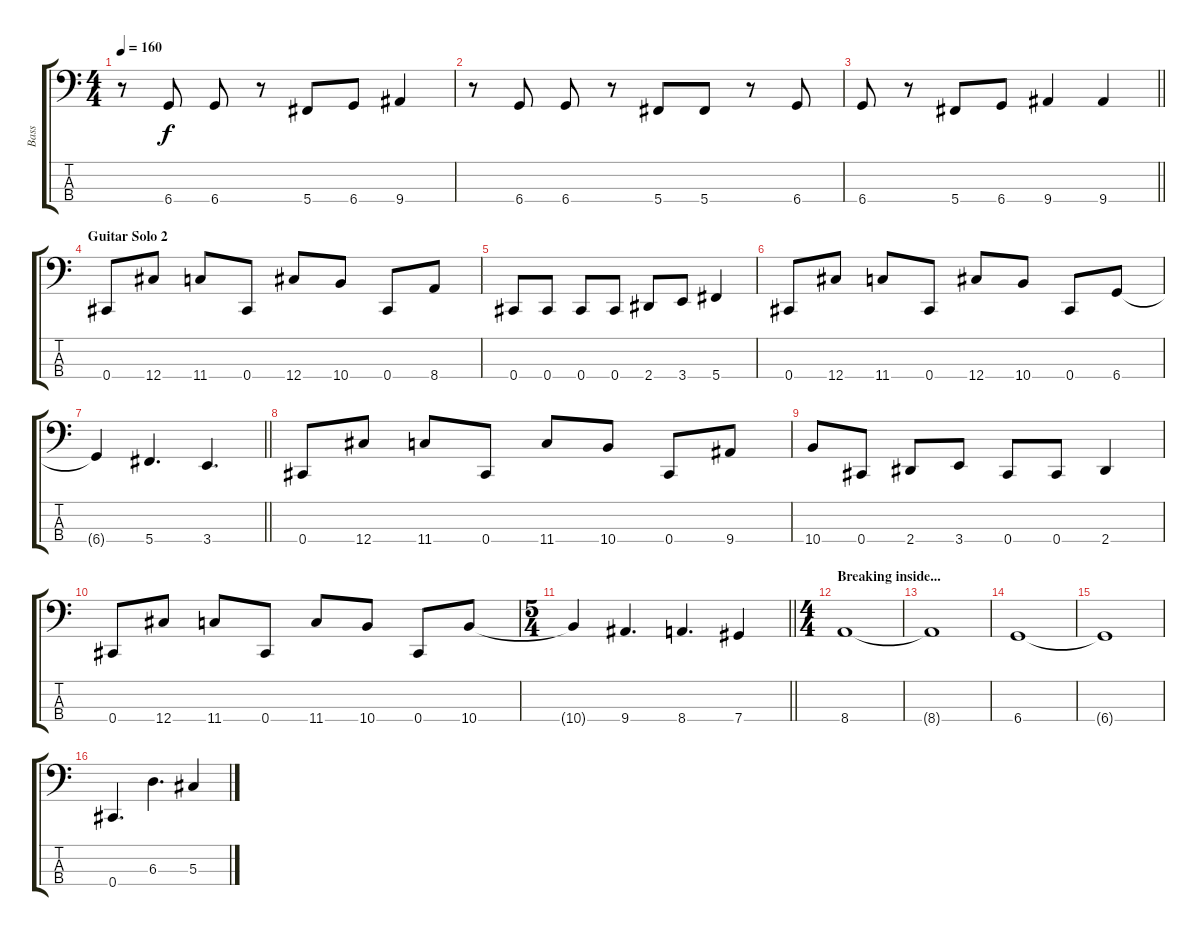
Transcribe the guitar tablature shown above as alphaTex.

\track ("Bass" "Bass") {instrument electricbassfinger}
\staff {score tabs}
\tuning (Gb2 Db2 Ab1 Db1) {hide}
\ts (4 4)
\tempo 160
\clef f4
\ks c
r.8{dy f} 6.4.8 6.4.8 r.8 5.4.8 6.4.8 9.4.4 |
r.8 6.4.8 6.4.8 r.8 5.4.8 5.4.8 r.8 6.4.8 |
\barLineRight lightlight
6.4.8 r.8 5.4.8 6.4.8 9.4.4 9.4.4 |
\section ("" "Guitar Solo 2")
0.4.8 12.4.8 11.4.8 0.4.8 12.4.8 10.4.8 0.4.8 8.4.8 |
0.4.8 0.4.8 0.4.8 0.4.8 2.4.8 3.4.8 5.4.4 |
0.4.8 12.4.8 11.4.8 0.4.8 12.4.8 10.4.8 0.4.8 6.4.8 |
\barLineRight lightlight
6.4{t}.4 5.4.4{d} 3.4.4{d} |
0.4.8 12.4.8 11.4.8 0.4.8 11.4.8 10.4.8 0.4.8 9.4.8 |
10.4.8 0.4.8 2.4.8 3.4.8 0.4.8 0.4.8 2.4.4 |
0.4.8 12.4.8 11.4.8 0.4.8 11.4.8 10.4.8 0.4.8 10.4.8 |
\ts (5 4)
\barLineRight lightlight
10.4{t}.4 9.4.4{d} 8.4.4{d} 7.4.4 |
\ts (4 4)
\section ("" "Breaking inside...")
8.4.1 |
8.4{t}.1 |
6.4.1 |
6.4{t}.1 |
0.4.4{d} 6.3.4{d} 5.3.4
